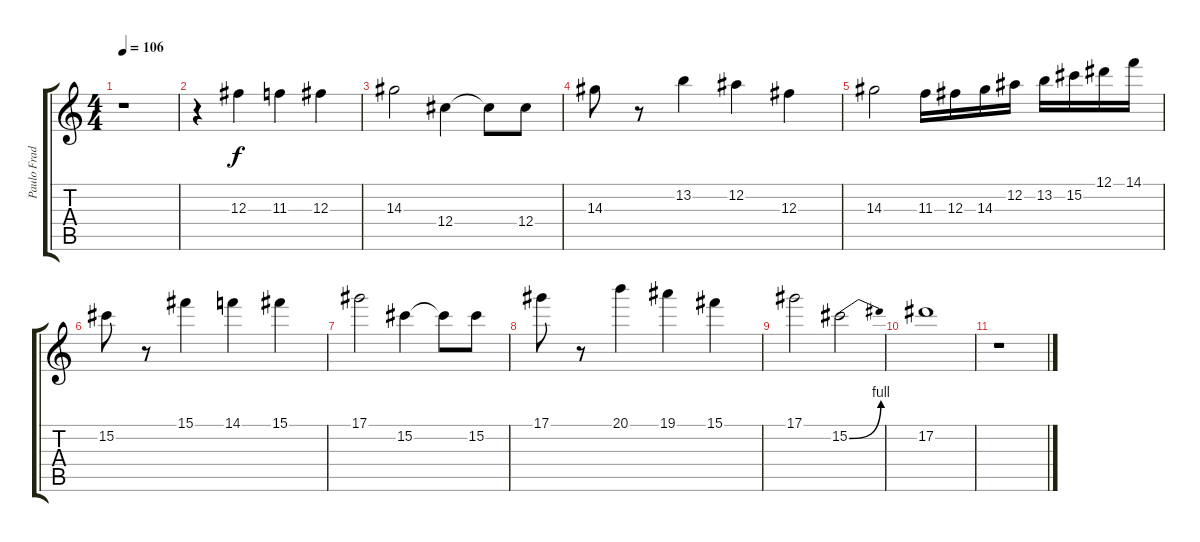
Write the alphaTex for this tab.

\track ("Paulo Frade Solo II" "Paulo Frad") {instrument overdrivenguitar}
\staff {score tabs}
\tuning (Eb4 Bb3 Gb3 Db3 Ab2 Eb2) {hide}
\ts (4 4)
\tempo 106
\clef g2
\ks c
r.1{dy f instrument overdrivenguitar} |
r.4 12.3.4 11.3.4 12.3.4 |
14.3.2 12.4.4 12.4{t}.8 12.4.8 |
14.3.8 r.8 13.2.4 12.2.4 12.3.4 |
14.3.2 11.3.16 12.3.16 14.3.16 12.2.16 13.2.16 15.2.16 12.1.16 14.1.16 |
15.2.8 r.8 15.1.4 14.1.4 15.1.4 |
17.1.2 15.2.4 15.2{t}.8 15.2.8 |
17.1.8 r.8 20.1.4 19.1.4 15.1.4 |
17.1.2 15.2{be (bend 0 0 60 4)}.2 |
17.2.1 |
r.1
